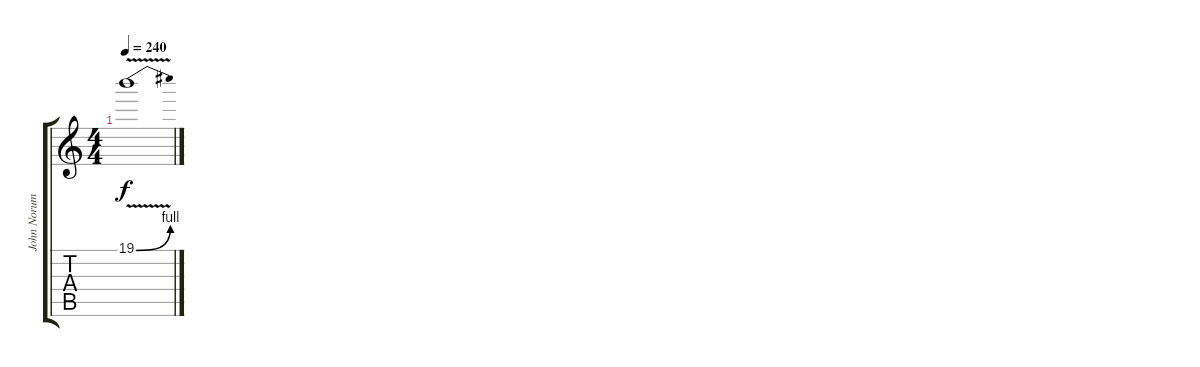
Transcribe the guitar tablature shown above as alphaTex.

\track ("John Norum Gtr 1" "John Norum") {instrument distortionguitar}
\staff {score tabs}
\tuning (E4 B3 G3 D3 A2 E2) {hide}
\ts (4 4)
\tempo 240
\clef g2
\ks c
19.1{be (bend 0 0 60 4) v}.1{dy f}
